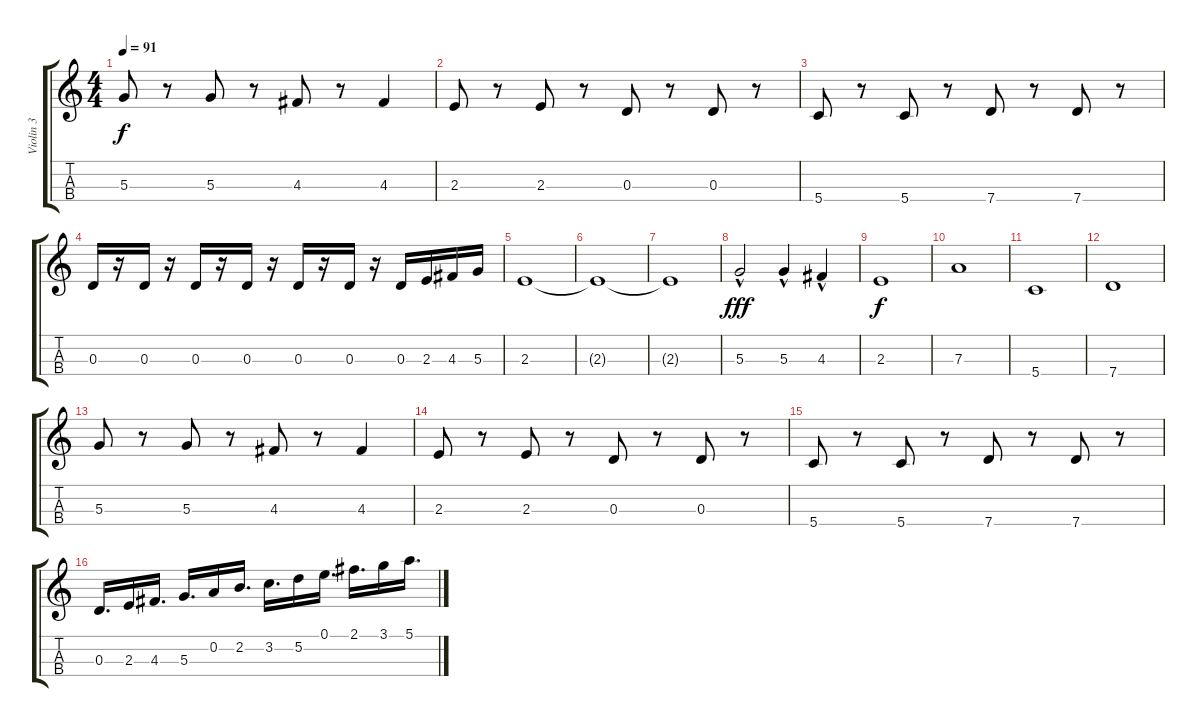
\track ("Violin 3" "Violin 3") {instrument stringensemble1}
\staff {score tabs}
\tuning (E5 A4 D4 G3) {hide}
\ts (4 4)
\tempo 91
\clef g2
\ks c
5.3.8{dy f} r.8 5.3.8 r.8 4.3.8 r.8 4.3.4 |
2.3.8 r.8 2.3.8 r.8 0.3.8 r.8 0.3.8 r.8 |
5.4.8 r.8 5.4.8 r.8 7.4.8 r.8 7.4.8 r.8 |
0.3.16 r.16 0.3.16 r.16 0.3.16 r.16 0.3.16 r.16 0.3.16 r.16 0.3.16 r.16 0.3.16 2.3.16 4.3.16 5.3.16 |
2.3.1 |
2.3{t}.1 |
2.3{t}.1 |
5.3{hac}.2{dy fff} 5.3{hac}.4 4.3{hac}.4 |
2.3.1{dy f} |
7.3.1 |
5.4.1 |
7.4.1 |
5.3.8 r.8 5.3.8 r.8 4.3.8 r.8 4.3.4 |
2.3.8 r.8 2.3.8 r.8 0.3.8 r.8 0.3.8 r.8 |
5.4.8 r.8 5.4.8 r.8 7.4.8 r.8 7.4.8 r.8 |
0.3.16{d} 2.3.16 4.3.16{d} 5.3.16{d} 0.2.16 2.2.16{d} 3.2.16{d} 5.2.16 0.1.16{d} 2.1.16{d} 3.1.16 5.1.16{d}
